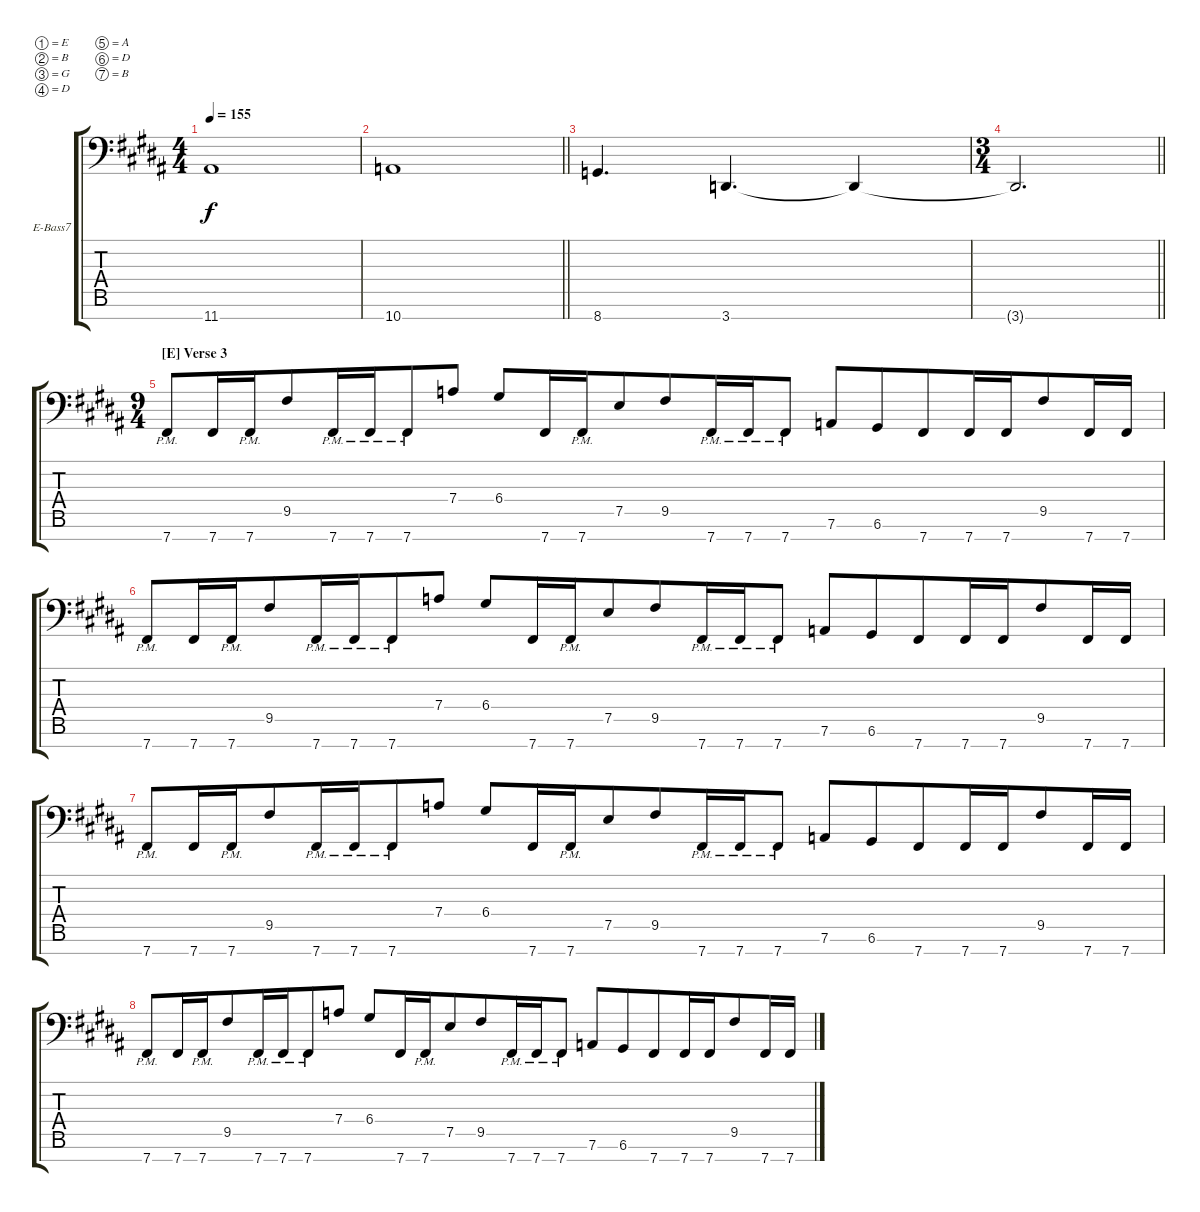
\bracketExtendMode groupsimilarinstruments
\firstSystemTrackNameOrientation horizontal
\otherSystemsTrackNameOrientation horizontal
\track ("Chebon Littlefield" "E-Bass7") {instrument electricbassfinger}
\staff {score tabs}
\tuning (E3 B2 G2 D2 A1 D1 B0)
\ts (4 4)
\tempo 155
\clef f4
\ks b
11.7.1{dy f} |
\barLineRight lightlight
10.7.1 |
8.7.4{d} 3.7.4{d} 3.7{t}.4 |
\ts (3 4)
\beaming (8 2 2 2)
\barLineRight lightlight
3.7{t}.2{d} |
\ts (9 4)
\beaming (8 6 6 6)
\section ("E" "Verse 3")
7.7{pm}.8 7.7.16 7.7{pm}.16 9.5.8 7.7{pm}.16 7.7{pm}.16 7.7{pm}.8 7.4.8 6.4.8 7.7.16 7.7{pm}.16 7.5.8 9.5.8 7.7{pm}.16 7.7{pm}.16 7.7{pm}.8 7.6.8 6.6.8 7.7.8 7.7.16 7.7.16 9.5.8 7.7.16 7.7.16 |
7.7{pm}.8 7.7.16 7.7{pm}.16 9.5.8 7.7{pm}.16 7.7{pm}.16 7.7{pm}.8 7.4.8 6.4.8 7.7.16 7.7{pm}.16 7.5.8 9.5.8 7.7{pm}.16 7.7{pm}.16 7.7{pm}.8 7.6.8 6.6.8 7.7.8 7.7.16 7.7.16 9.5.8 7.7.16 7.7.16 |
7.7{pm}.8 7.7.16 7.7{pm}.16 9.5.8 7.7{pm}.16 7.7{pm}.16 7.7{pm}.8 7.4.8 6.4.8 7.7.16 7.7{pm}.16 7.5.8 9.5.8 7.7{pm}.16 7.7{pm}.16 7.7{pm}.8 7.6.8 6.6.8 7.7.8 7.7.16 7.7.16 9.5.8 7.7.16 7.7.16 |
7.7{pm}.8 7.7.16 7.7{pm}.16 9.5.8 7.7{pm}.16 7.7{pm}.16 7.7{pm}.8 7.4.8 6.4.8 7.7.16 7.7{pm}.16 7.5.8 9.5.8 7.7{pm}.16 7.7{pm}.16 7.7{pm}.8 7.6.8 6.6.8 7.7.8 7.7.16 7.7.16 9.5.8 7.7.16 7.7.16
